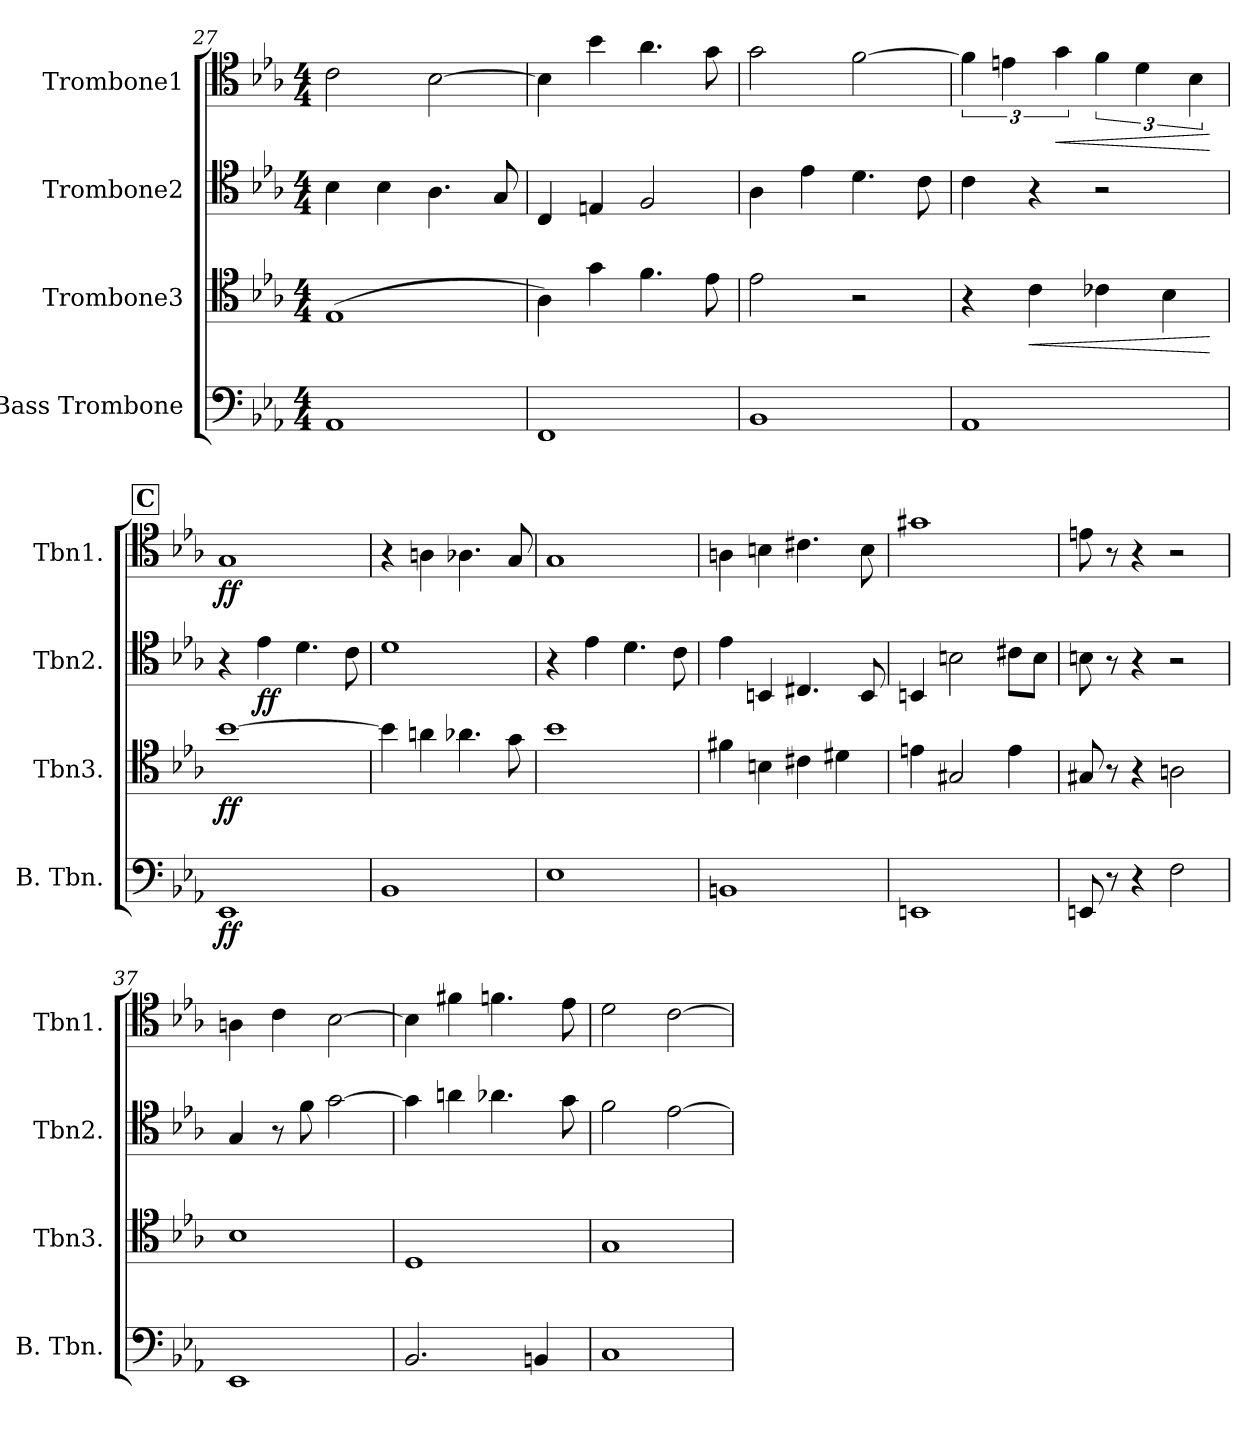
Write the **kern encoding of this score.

**kern	**dynam	**kern	**dynam	**kern	**dynam	**kern	**dynam
*part4	*part4	*part3	*part3	*part2	*part2	*part1	*part1
*staff4	*staff4	*staff3	*staff3	*staff2	*staff2	*staff1	*staff1
*I"Bass Trombone	*	*I"Trombone3	*	*I"Trombone2	*	*I"Trombone1	*
*I'B. Tbn.	*	*I'Tbn3.	*	*I'Tbn2.	*	*I'Tbn1.	*
*clefF4	*	*clefC4	*	*clefC4	*	*clefC4	*
*k[b-e-a-]	*	*k[b-e-a-]	*	*k[b-e-a-]	*	*k[b-e-a-]	*
*M4/4	*	*M4/4	*	*M4/4	*	*M4/4	*
=27	=27	=27	=27	=27	=27	=27	=27
1AA-	.	(1E-	.	4B-\	.	2c\	.
.	.	.	.	4B-\	.	.	.
.	.	.	.	4.A-\	.	[2B-\	.
.	.	.	.	8G/	.	.	.
=28	=28	=28	=28	=28	=28	=28	=28
1FF	.	4A-\)	.	4C/	.	4B-\]	.
.	.	4g\	.	4En/	.	4b-\	.
.	.	4.f\	.	2F/	.	4.a-\	.
.	.	8e-\	.	.	.	8g\	.
=29	=29	=29	=29	=29	=29	=29	=29
1BB-	.	2e-\	.	4A-\	.	2g\	.
.	.	.	.	4e-\	.	.	.
.	.	2r	.	4.d\	.	[2f\	.
.	.	.	.	8c\	.	.	.
=30	=30	=30	=30	=30	=30	=30	=30
1AA-	.	4r	.	4c\	.	6f\]	.
.	.	.	.	.	.	6en\	.
!	!	!	!LO:HP:b	!	!	!	!
.	.	4c\	<	4r	.	.	.
!	!	!	!	!	!	!	!LO:HP:b
.	.	.	.	.	.	6g\	<
.	.	4c-X\	.	2r	.	6f\	.
.	.	.	.	.	.	6d\	.
.	.	4B-\	.	.	.	.	.
.	.	.	.	.	.	6B-\	.
.	.	.	[	.	.	.	[
!!LO:LB:g=z
!!LO:REH:place=s1:a:B:fs=14:t=C
=31	=31	=31	=31	=31	=31	=31	=31
!	!LO:DY:b	!	!LO:DY:b	!	!	!	!LO:DY:b
1EE-	ff	[1b-	ff	4r	.	1G	ff
!	!	!	!	!	!LO:DY:b	!	!
.	.	.	.	4e-\	ff	.	.
.	.	.	.	4.d\	.	.	.
.	.	.	.	8c\	.	.	.
=32	=32	=32	=32	=32	=32	=32	=32
1BB-	.	4b-\]	.	1d	.	4r	.
.	.	4an\	.	.	.	4An\	.
.	.	4.a-X\	.	.	.	4.A-X\	.
.	.	8g\	.	.	.	8G/	.
=33	=33	=33	=33	=33	=33	=33	=33
1E-	.	1b-	.	4r	.	1G	.
.	.	.	.	4e-\	.	.	.
.	.	.	.	4.d\	.	.	.
.	.	.	.	8c\	.	.	.
=34	=34	=34	=34	=34	=34	=34	=34
1BBn	.	4f#X\	.	4e-\	.	4An\	.
.	.	4Bn\	.	4BBn/	.	4Bn\	.
.	.	4c#X\	.	4.C#X/	.	4.c#X\	.
.	.	4d#X\	.	.	.	.	.
.	.	.	.	8BB/	.	8B\	.
=35	=35	=35	=35	=35	=35	=35	=35
1EEn	.	4en\	.	4BBn/	.	1g#X	.
.	.	2G#X/	.	2Bn\	.	.	.
.	.	4e\	.	8c#X\L	.	.	.
.	.	.	.	8B\J	.	.	.
=36	=36	=36	=36	=36	=36	=36	=36
8EEn/	.	8G#X/	.	8Bn\	.	8en\	.
8r	.	8r	.	8r	.	8r	.
4r	.	4r	.	4r	.	4r	.
2F\	.	2An\	.	2r	.	2r	.
=37	=37	=37	=37	=37	=37	=37	=37
1EE-	.	1B-	.	4G/	.	4An\	.
.	.	.	.	8r	.	4c\	.
.	.	.	.	8f\	.	.	.
.	.	.	.	[2g\	.	[2B-\	.
!!LO:PB:g=z
=38	=38	=38	=38	=38	=38	=38	=38
2.BB-/	.	1D	.	4g\]	.	4B-\]	.
.	.	.	.	4an\	.	4f#X\	.
.	.	.	.	4.a-X\	.	4.fn\	.
4BBn/	.	.	.	.	.	.	.
.	.	.	.	8g\	.	8e-\	.
=39	=39	=39	=39	=39	=39	=39	=39
1C	.	1G	.	2f\	.	2d\	.
.	.	.	.	[2e-\	.	[2c\	.
=	=	=	=	=	=	=	=
*-	*-	*-	*-	*-	*-	*-	*-
